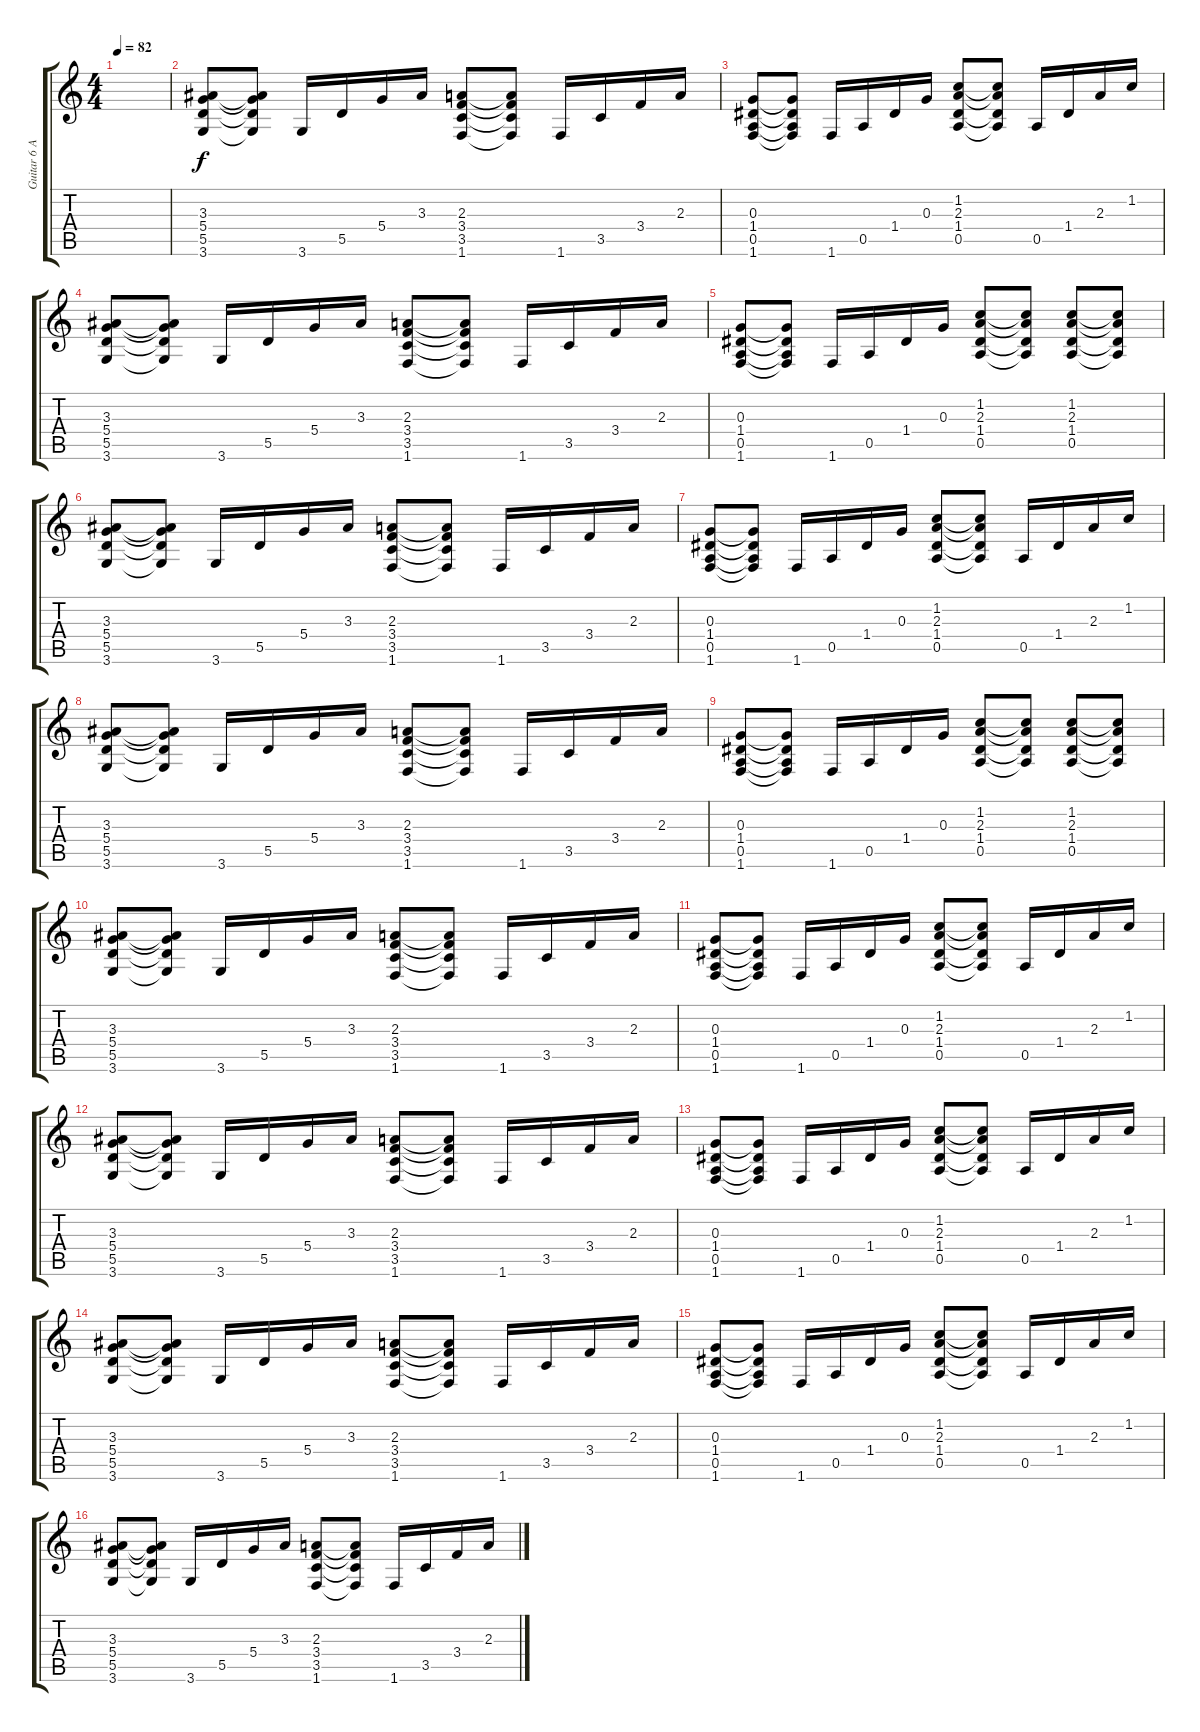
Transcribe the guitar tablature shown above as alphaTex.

\track ("Guitar 6 Acustic" "Guitar 6 A") {instrument acousticguitarnylon}
\staff {score tabs}
\tuning (E4 B3 G3 D3 A2 E2) {hide}
\ts (4 4)
\tempo 82
\clef g2
\ks c
|
(3.3 5.4 5.5 3.6).8 (3.3{t} 5.4{t} 5.5{t} 3.6{t}).8 3.6.16 5.5.16 5.4.16 3.3.16 (2.3 3.4 3.5 1.6).8 (2.3{t} 3.4{t} 3.5{t} 1.6{t}).8 1.6.16 3.5.16 3.4.16 2.3.16 |
(0.3 1.4 0.5 1.6).8 (0.3{t} 1.4{t} 0.5{t} 1.6{t}).8 1.6.16 0.5.16 1.4.16 0.3.16 (1.2 2.3 1.4 0.5).8 (1.2{t} 2.3{t} 1.4{t} 0.5{t}).8 0.5.16 1.4.16 2.3.16 1.2.16 |
(3.3 5.4 5.5 3.6).8 (3.3{t} 5.4{t} 5.5{t} 3.6{t}).8 3.6.16 5.5.16 5.4.16 3.3.16 (2.3 3.4 3.5 1.6).8 (2.3{t} 3.4{t} 3.5{t} 1.6{t}).8 1.6.16 3.5.16 3.4.16 2.3.16 |
(0.3 1.4 0.5 1.6).8 (0.3{t} 1.4{t} 0.5{t} 1.6{t}).8 1.6.16 0.5.16 1.4.16 0.3.16 (1.2 2.3 1.4 0.5).8 (1.2{t} 2.3{t} 1.4{t} 0.5{t}).8 (1.2 2.3 1.4 0.5).8 (1.2{t} 2.3{t} 1.4{t} 0.5{t}).8 |
(3.3 5.4 5.5 3.6).8 (3.3{t} 5.4{t} 5.5{t} 3.6{t}).8 3.6.16 5.5.16 5.4.16 3.3.16 (2.3 3.4 3.5 1.6).8 (2.3{t} 3.4{t} 3.5{t} 1.6{t}).8 1.6.16 3.5.16 3.4.16 2.3.16 |
(0.3 1.4 0.5 1.6).8 (0.3{t} 1.4{t} 0.5{t} 1.6{t}).8 1.6.16 0.5.16 1.4.16 0.3.16 (1.2 2.3 1.4 0.5).8 (1.2{t} 2.3{t} 1.4{t} 0.5{t}).8 0.5.16 1.4.16 2.3.16 1.2.16 |
(3.3 5.4 5.5 3.6).8 (3.3{t} 5.4{t} 5.5{t} 3.6{t}).8 3.6.16 5.5.16 5.4.16 3.3.16 (2.3 3.4 3.5 1.6).8 (2.3{t} 3.4{t} 3.5{t} 1.6{t}).8 1.6.16 3.5.16 3.4.16 2.3.16 |
(0.3 1.4 0.5 1.6).8 (0.3{t} 1.4{t} 0.5{t} 1.6{t}).8 1.6.16 0.5.16 1.4.16 0.3.16 (1.2 2.3 1.4 0.5).8 (1.2{t} 2.3{t} 1.4{t} 0.5{t}).8 (1.2 2.3 1.4 0.5).8 (1.2{t} 2.3{t} 1.4{t} 0.5{t}).8 |
(3.3 5.4 5.5 3.6).8 (3.3{t} 5.4{t} 5.5{t} 3.6{t}).8 3.6.16 5.5.16 5.4.16 3.3.16 (2.3 3.4 3.5 1.6).8 (2.3{t} 3.4{t} 3.5{t} 1.6{t}).8 1.6.16 3.5.16 3.4.16 2.3.16 |
(0.3 1.4 0.5 1.6).8 (0.3{t} 1.4{t} 0.5{t} 1.6{t}).8 1.6.16 0.5.16 1.4.16 0.3.16 (1.2 2.3 1.4 0.5).8 (1.2{t} 2.3{t} 1.4{t} 0.5{t}).8 0.5.16 1.4.16 2.3.16 1.2.16 |
(3.3 5.4 5.5 3.6).8 (3.3{t} 5.4{t} 5.5{t} 3.6{t}).8 3.6.16 5.5.16 5.4.16 3.3.16 (2.3 3.4 3.5 1.6).8 (2.3{t} 3.4{t} 3.5{t} 1.6{t}).8 1.6.16 3.5.16 3.4.16 2.3.16 |
(0.3 1.4 0.5 1.6).8 (0.3{t} 1.4{t} 0.5{t} 1.6{t}).8 1.6.16 0.5.16 1.4.16 0.3.16 (1.2 2.3 1.4 0.5).8 (1.2{t} 2.3{t} 1.4{t} 0.5{t}).8 0.5.16 1.4.16 2.3.16 1.2.16 |
(3.3 5.4 5.5 3.6).8 (3.3{t} 5.4{t} 5.5{t} 3.6{t}).8 3.6.16 5.5.16 5.4.16 3.3.16 (2.3 3.4 3.5 1.6).8 (2.3{t} 3.4{t} 3.5{t} 1.6{t}).8 1.6.16 3.5.16 3.4.16 2.3.16 |
(0.3 1.4 0.5 1.6).8 (0.3{t} 1.4{t} 0.5{t} 1.6{t}).8 1.6.16 0.5.16 1.4.16 0.3.16 (1.2 2.3 1.4 0.5).8 (1.2{t} 2.3{t} 1.4{t} 0.5{t}).8 0.5.16 1.4.16 2.3.16 1.2.16 |
(3.3 5.4 5.5 3.6).8 (3.3{t} 5.4{t} 5.5{t} 3.6{t}).8 3.6.16 5.5.16 5.4.16 3.3.16 (2.3 3.4 3.5 1.6).8 (2.3{t} 3.4{t} 3.5{t} 1.6{t}).8 1.6.16 3.5.16 3.4.16 2.3.16
